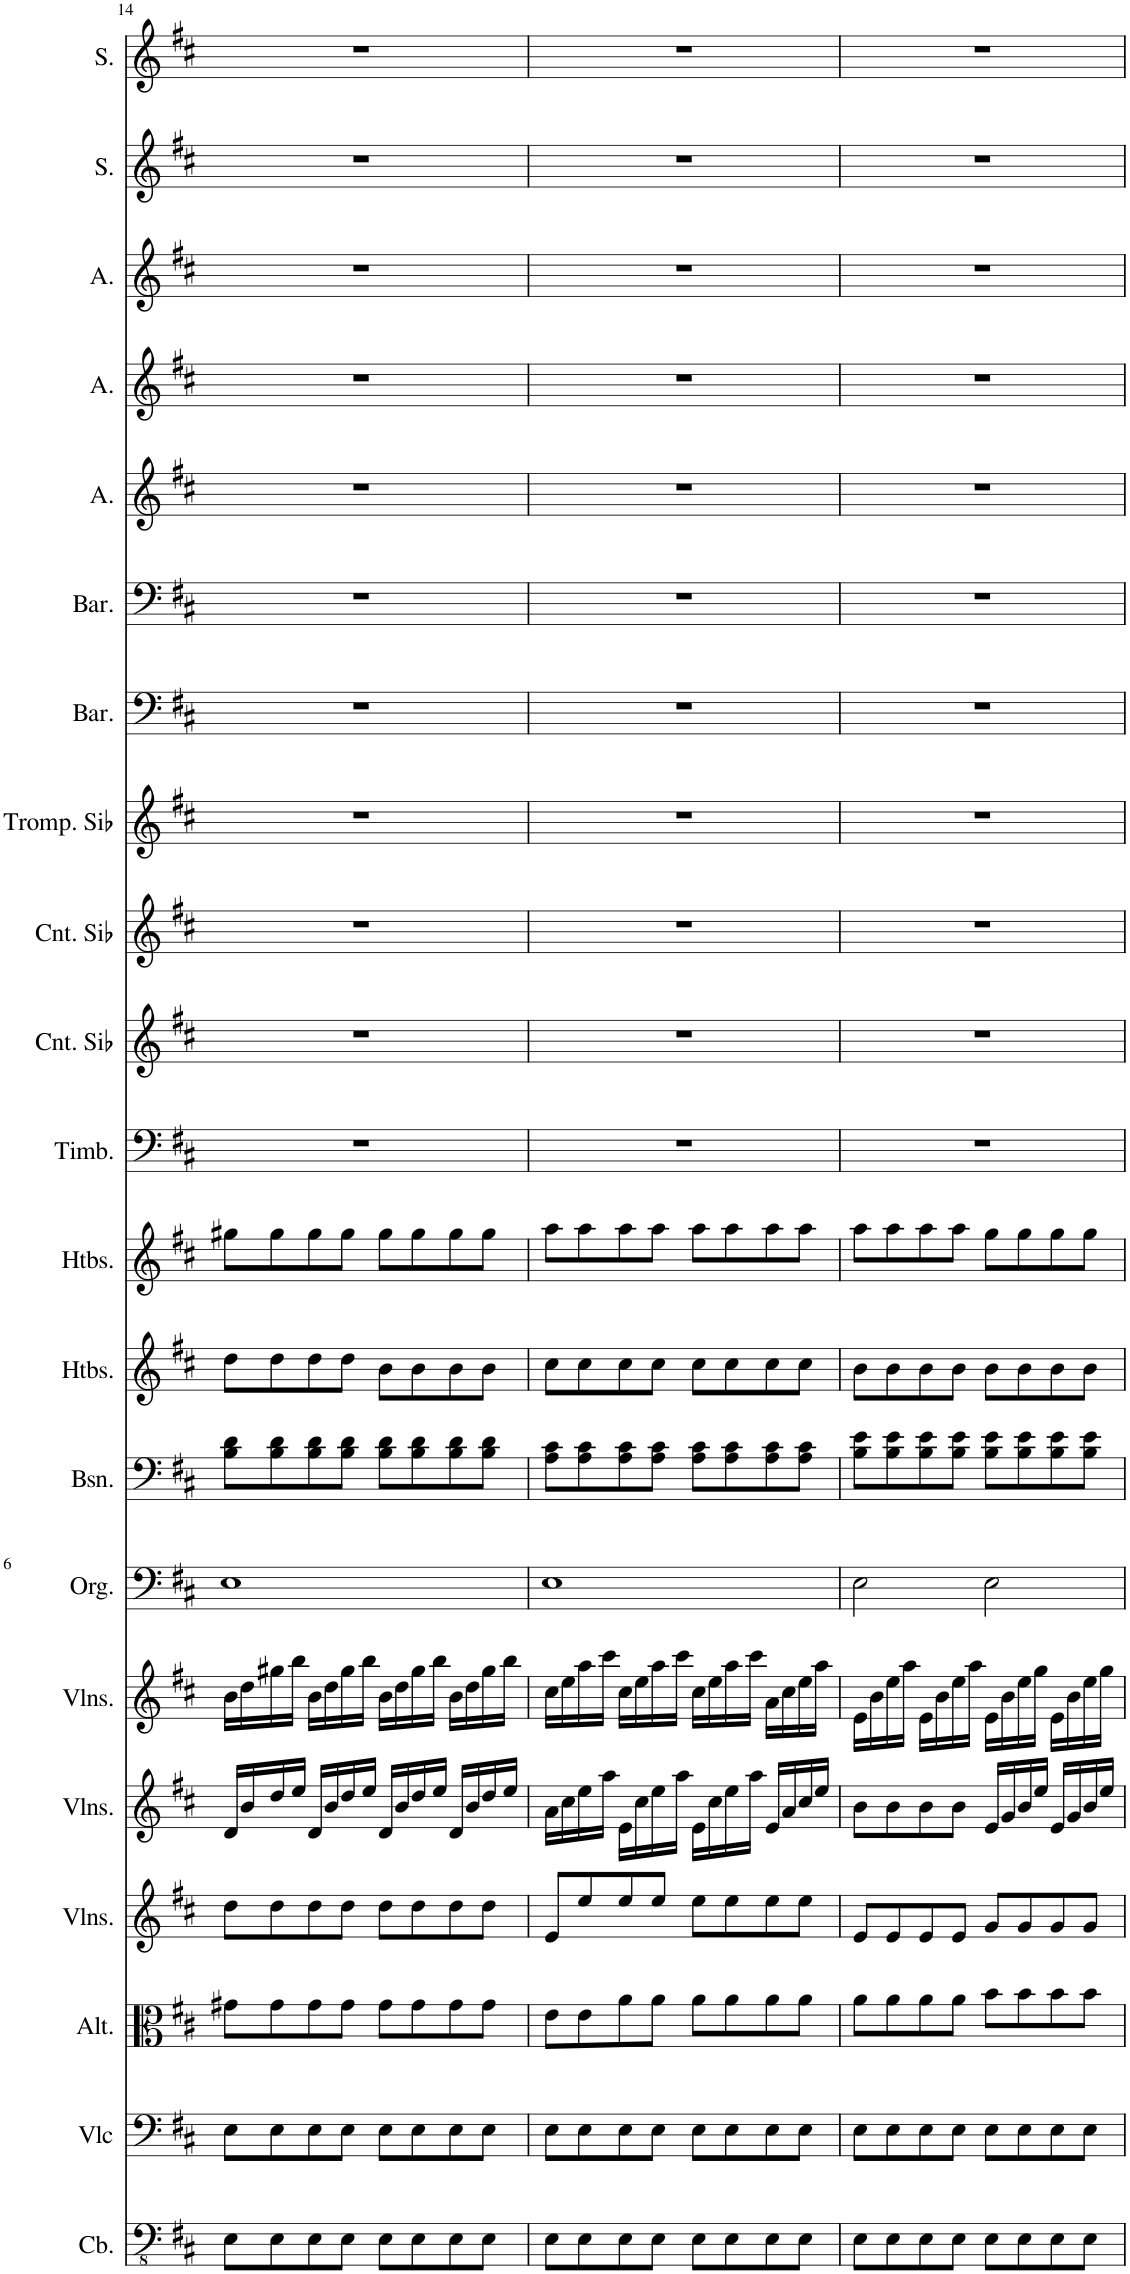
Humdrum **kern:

**kern	**kern	**kern	**kern	**kern	**kern	**kern	**kern	**kern	**kern	**kern	**kern	**kern	**kern	**kern	**kern	**kern	**kern	**kern	**kern	**kern
*part21	*part20	*part19	*part18	*part17	*part16	*part15	*part14	*part13	*part12	*part11	*part10	*part9	*part8	*part7	*part6	*part5	*part4	*part3	*part2	*part1
*staff21	*staff20	*staff19	*staff18	*staff17	*staff16	*staff15	*staff14	*staff13	*staff12	*staff11	*staff10	*staff9	*staff8	*staff7	*staff6	*staff5	*staff4	*staff3	*staff2	*staff1
*I"Contrebasse, Double Bass	*I"Violoncelle, Cello	*I"Alto, Viola	*I"Violons, Violin III	*I"Violons, Violin II	*I"Violons, Violin I	*I"Orgue, Organ	*I"Basson, Bassoon I &amp; II	*I"Hautbois, Oboe II	*I"Hautbois, Oboe I	*I"Timbales, Timpani	*I"Cornet en Sib, Trumpet III	*I"Cornet en Sib, Trumpet II	*I"Trompette en Sib, Trumpet I	*I"Baryton, Bass	*I"Baryton, Baritone	*I"Alto, Tenor	*I"Alto, Alto II	*I"Alto, Alto I	*I"Soprano, Soprano II	*I"Soprano, Soprano I
*I'Cb.	*I'Vlc	*I'Alt.	*I'Vlns.	*I'Vlns.	*I'Vlns.	*I'Org.	*I'Bsn.	*I'Htbs.	*I'Htbs.	*I'Timb.	*I'Cnt. Sib	*I'Cnt. Sib	*I'Tromp. Sib	*I'Bar.	*I'Bar.	*I'A.	*I'A.	*I'A.	*I'S.	*I'S.
!!LO:PB:g=z
*clefFv4	*clefF4	*clefC3	*clefG2	*clefG2	*clefG2	*clefF4	*clefF4	*clefG2	*clefG2	*clefF4	*clefG2	*clefG2	*clefG2	*clefF4	*clefF4	*clefG2	*clefG2	*clefG2	*clefG2	*clefG2
*Trd7c12	*	*	*	*	*	*	*	*	*	*	*Trd1c2	*Trd1c2	*Trd1c2	*	*	*	*	*	*	*
*k[f#c#]	*k[f#c#]	*k[f#c#]	*k[f#c#]	*k[f#c#]	*k[f#c#]	*k[f#c#]	*k[f#c#]	*k[f#c#]	*k[f#c#]	*k[f#c#]	*k[f#c#]	*k[f#c#]	*k[f#c#]	*k[f#c#]	*k[f#c#]	*k[f#c#]	*k[f#c#]	*k[f#c#]	*k[f#c#]	*k[f#c#]
*M4/4	*M4/4	*M4/4	*M4/4	*M4/4	*M4/4	*M4/4	*M4/4	*M4/4	*M4/4	*M4/4	*M4/4	*M4/4	*M4/4	*M4/4	*M4/4	*M4/4	*M4/4	*M4/4	*M4/4	*M4/4
=14	=14	=14	=14	=14	=14	=14	=14	=14	=14	=14	=14	=14	=14	=14	=14	=14	=14	=14	=14	=14
8EE\L	8E\L	8g#X\L	8dd\L	16d/LL	16b\LL	1E	8B\ 8d\L	8dd\L	8gg#X\L	1r	1r	1r	1r	1r	1r	1r	1r	1r	1r	1r
.	.	.	.	16b/	16dd\	.	.	.	.	.	.	.	.	.	.	.	.	.	.	.
8EE\	8E\	8g#\	8dd\	16dd/	16gg#X\	.	8B\ 8d\	8dd\	8gg#\	.	.	.	.	.	.	.	.	.	.	.
.	.	.	.	16ee/JJ	16bb\JJ	.	.	.	.	.	.	.	.	.	.	.	.	.	.	.
8EE\	8E\	8g#\	8dd\	16d/LL	16b\LL	.	8B\ 8d\	8dd\	8gg#\	.	.	.	.	.	.	.	.	.	.	.
.	.	.	.	16b/	16dd\	.	.	.	.	.	.	.	.	.	.	.	.	.	.	.
8EE\J	8E\J	8g#\J	8dd\J	16dd/	16gg#\	.	8B\ 8d\J	8dd\J	8gg#\J	.	.	.	.	.	.	.	.	.	.	.
.	.	.	.	16ee/JJ	16bb\JJ	.	.	.	.	.	.	.	.	.	.	.	.	.	.	.
8EE\L	8E\L	8g#\L	8dd\L	16d/LL	16b\LL	.	8B\ 8d\L	8b\L	8gg#\L	.	.	.	.	.	.	.	.	.	.	.
.	.	.	.	16b/	16dd\	.	.	.	.	.	.	.	.	.	.	.	.	.	.	.
8EE\	8E\	8g#\	8dd\	16dd/	16gg#\	.	8B\ 8d\	8b\	8gg#\	.	.	.	.	.	.	.	.	.	.	.
.	.	.	.	16ee/JJ	16bb\JJ	.	.	.	.	.	.	.	.	.	.	.	.	.	.	.
8EE\	8E\	8g#\	8dd\	16d/LL	16b\LL	.	8B\ 8d\	8b\	8gg#\	.	.	.	.	.	.	.	.	.	.	.
.	.	.	.	16b/	16dd\	.	.	.	.	.	.	.	.	.	.	.	.	.	.	.
8EE\J	8E\J	8g#\J	8dd\J	16dd/	16gg#\	.	8B\ 8d\J	8b\J	8gg#\J	.	.	.	.	.	.	.	.	.	.	.
.	.	.	.	16ee/JJ	16bb\JJ	.	.	.	.	.	.	.	.	.	.	.	.	.	.	.
=15	=15	=15	=15	=15	=15	=15	=15	=15	=15	=15	=15	=15	=15	=15	=15	=15	=15	=15	=15	=15
8EE\L	8E\L	8e\L	8e/L	16a\LL	16cc#\LL	1E	8A\ 8c#\L	8cc#\L	8aa\L	1r	1r	1r	1r	1r	1r	1r	1r	1r	1r	1r
.	.	.	.	16cc#\	16ee\	.	.	.	.	.	.	.	.	.	.	.	.	.	.	.
8EE\	8E\	8e\	8ee/	16ee\	16aa\	.	8A\ 8c#\	8cc#\	8aa\	.	.	.	.	.	.	.	.	.	.	.
.	.	.	.	16aa\JJ	16ccc#\JJ	.	.	.	.	.	.	.	.	.	.	.	.	.	.	.
8EE\	8E\	8a\	8ee/	16e\LL	16cc#\LL	.	8A\ 8c#\	8cc#\	8aa\	.	.	.	.	.	.	.	.	.	.	.
.	.	.	.	16cc#\	16ee\	.	.	.	.	.	.	.	.	.	.	.	.	.	.	.
8EE\J	8E\J	8a\J	8ee/J	16ee\	16aa\	.	8A\ 8c#\J	8cc#\J	8aa\J	.	.	.	.	.	.	.	.	.	.	.
.	.	.	.	16aa\JJ	16ccc#\JJ	.	.	.	.	.	.	.	.	.	.	.	.	.	.	.
8EE\L	8E\L	8a\L	8ee\L	16e\LL	16cc#\LL	.	8A\ 8c#\L	8cc#\L	8aa\L	.	.	.	.	.	.	.	.	.	.	.
.	.	.	.	16cc#\	16ee\	.	.	.	.	.	.	.	.	.	.	.	.	.	.	.
8EE\	8E\	8a\	8ee\	16ee\	16aa\	.	8A\ 8c#\	8cc#\	8aa\	.	.	.	.	.	.	.	.	.	.	.
.	.	.	.	16aa\JJ	16ccc#\JJ	.	.	.	.	.	.	.	.	.	.	.	.	.	.	.
8EE\	8E\	8a\	8ee\	16e/LL	16a\LL	.	8A\ 8c#\	8cc#\	8aa\	.	.	.	.	.	.	.	.	.	.	.
.	.	.	.	16a/	16cc#\	.	.	.	.	.	.	.	.	.	.	.	.	.	.	.
8EE\J	8E\J	8a\J	8ee\J	16cc#/	16ee\	.	8A\ 8c#\J	8cc#\J	8aa\J	.	.	.	.	.	.	.	.	.	.	.
.	.	.	.	16ee/JJ	16aa\JJ	.	.	.	.	.	.	.	.	.	.	.	.	.	.	.
=16	=16	=16	=16	=16	=16	=16	=16	=16	=16	=16	=16	=16	=16	=16	=16	=16	=16	=16	=16	=16
8EE\L	8E\L	8a\L	8e/L	8b\L	16e\LL	2E\	8B\ 8e\L	8b\L	8aa\L	1r	1r	1r	1r	1r	1r	1r	1r	1r	1r	1r
.	.	.	.	.	16b\	.	.	.	.	.	.	.	.	.	.	.	.	.	.	.
8EE\	8E\	8a\	8e/	8b\	16ee\	.	8B\ 8e\	8b\	8aa\	.	.	.	.	.	.	.	.	.	.	.
.	.	.	.	.	16aa\JJ	.	.	.	.	.	.	.	.	.	.	.	.	.	.	.
8EE\	8E\	8a\	8e/	8b\	16e\LL	.	8B\ 8e\	8b\	8aa\	.	.	.	.	.	.	.	.	.	.	.
.	.	.	.	.	16b\	.	.	.	.	.	.	.	.	.	.	.	.	.	.	.
8EE\J	8E\J	8a\J	8e/J	8b\J	16ee\	.	8B\ 8e\J	8b\J	8aa\J	.	.	.	.	.	.	.	.	.	.	.
.	.	.	.	.	16aa\JJ	.	.	.	.	.	.	.	.	.	.	.	.	.	.	.
8EE\L	8E\L	8b\L	8g/L	16e/LL	16e\LL	2E\	8B\ 8e\L	8b\L	8gg\L	.	.	.	.	.	.	.	.	.	.	.
.	.	.	.	16g/	16b\	.	.	.	.	.	.	.	.	.	.	.	.	.	.	.
8EE\	8E\	8b\	8g/	16b/	16ee\	.	8B\ 8e\	8b\	8gg\	.	.	.	.	.	.	.	.	.	.	.
.	.	.	.	16ee/JJ	16gg\JJ	.	.	.	.	.	.	.	.	.	.	.	.	.	.	.
8EE\	8E\	8b\	8g/	16e/LL	16e\LL	.	8B\ 8e\	8b\	8gg\	.	.	.	.	.	.	.	.	.	.	.
.	.	.	.	16g/	16b\	.	.	.	.	.	.	.	.	.	.	.	.	.	.	.
8EE\J	8E\J	8b\J	8g/J	16b/	16ee\	.	8B\ 8e\J	8b\J	8gg\J	.	.	.	.	.	.	.	.	.	.	.
.	.	.	.	16ee/JJ	16gg\JJ	.	.	.	.	.	.	.	.	.	.	.	.	.	.	.
=	=	=	=	=	=	=	=	=	=	=	=	=	=	=	=	=	=	=	=	=
*-	*-	*-	*-	*-	*-	*-	*-	*-	*-	*-	*-	*-	*-	*-	*-	*-	*-	*-	*-	*-
